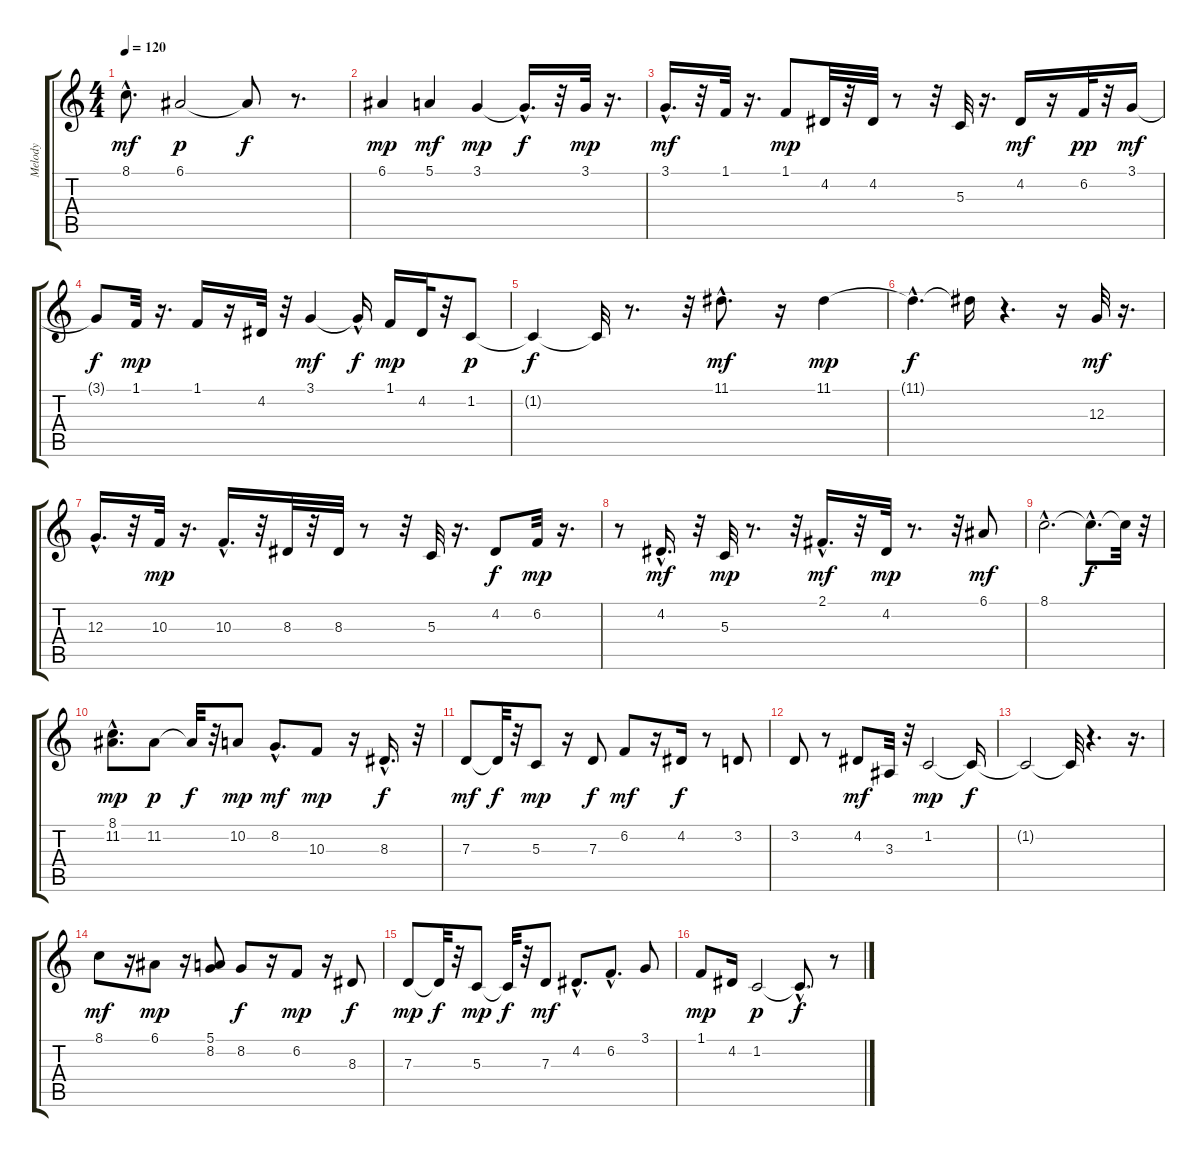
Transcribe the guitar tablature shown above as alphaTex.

\track ("Melody" "Melody") {instrument shanai}
\staff {score tabs}
\tuning (E4 B3 G3 D3 A2 E2) {hide}
\ts (4 4)
\tempo 120
\clef g2
\ks c
8.1{hac}.8{d dy mf} 6.1.2{dy p} 6.1{t}.8{dy f} r.8{d} |
6.1.4{dy mp} 5.1.4{dy mf} 3.1.4{dy mp} 3.1{hac t}.16{d dy f} r.32 3.1.32{dy mp} r.16{d} |
3.1{hac}.16{d dy mf} r.32 1.1.32 r.16{d} 1.1.8{dy mp} 4.2.32 r.32 4.2.32 r.8 r.32 5.3.32 r.16{d} 4.2.16{dy mf} r.16 6.2.32{dy pp} r.32 3.1.16{dy mf} |
3.1{t}.8{dy f} 1.1.32{dy mp} r.16{d} 1.1.16 r.16 4.2.32 r.32 3.1.4{dy mf} 3.1{hac t}.16{dy f} 1.1.16{dy mp} 4.2.32 r.32 1.2.8{dy p} |
1.2{t}.4{dy f} 1.2{t}.32 r.8{d} r.32 11.1{hac}.8{d dy mf} r.16 11.1.4{dy mp} |
11.1{hac t}.4{d dy f} 11.1{t}.16 r.4{d} r.16 12.3.32{dy mf} r.16{d} |
12.3{hac}.16{d} r.32 10.3.32{dy mp} r.16{d} 10.3{hac}.16{d} r.32 8.3.32 r.32 8.3.32 r.8 r.32 5.3.32 r.16{d} 4.2.8{dy f} 6.2.32{dy mp} r.16{d} |
r.8 4.2{hac}.16{d dy mf} r.32 5.3.32{dy mp} r.8{d} r.32 2.1{hac}.16{d dy mf} r.32 4.2.32{dy mp} r.8{d} r.32 6.1.8{dy mf} |
8.1{hac}.2{d} 8.1{hac t}.8{d dy f} 8.1{t}.32 r.32 |
(8.1{hac} 11.2).8{d dy mp} 11.2.8{dy p} 11.2{t}.32{dy f} r.32 10.2.8{dy mp} 8.2{hac}.8{d dy mf} 10.3.8{dy mp} r.16 8.3{hac}.16{d dy f} r.32 |
7.3.8{dy mf} 7.3{t}.32{dy f} r.32 5.3.8{dy mp} r.16 7.3.8{dy f} 6.2.8{dy mf} r.16 4.2.16{dy f} r.8 3.2.8 |
3.2.8 r.8 4.2.8{dy mf} 3.3.32 r.32 1.2.2{dy mp} 1.2{t}.16{dy f} |
1.2{t}.2 1.2{t}.32 r.4{d} r.16{d} |
8.1.8{dy mf} r.16 6.1.8{dy mp} r.16 (5.1 8.2).8 8.2.8{dy f} r.16 6.2.8{dy mp} r.16 8.3.8{dy f} |
7.3.8{dy mp} 7.3{t}.32{dy f} r.32 5.3.8{dy mp} 5.3{t}.32{dy f} r.32 7.3.8{dy mf} 4.2{hac}.8{d} 6.2{hac}.8{d} 3.1.8 |
1.1.8{dy mp} 4.2.16 1.2.2{dy p} 1.2{hac t}.8{d dy f} r.8
